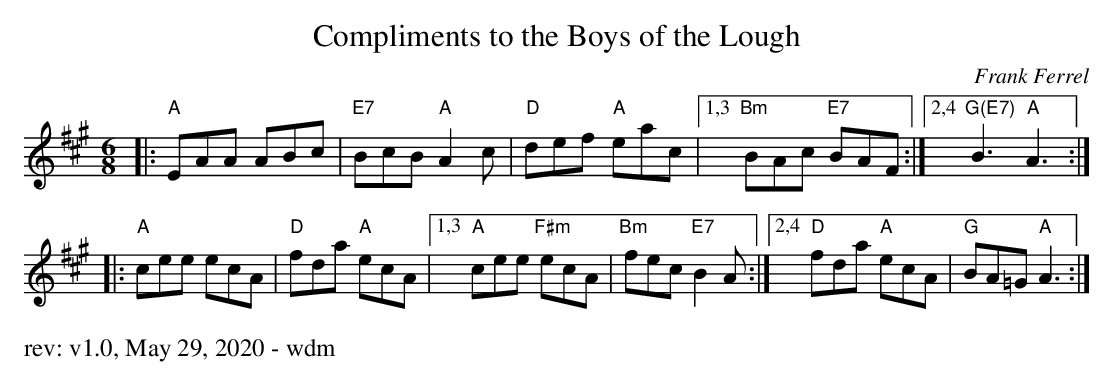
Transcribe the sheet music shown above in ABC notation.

X:1
T: Compliments to the Boys of the Lough
C: Frank Ferrel
M: 6/8
L: 1/8
K: A
|: "A"EAA ABc | "E7"BcB "A"A2c | "D"def "A"eac \
|1,3 "Bm"BAc  "E7"BAF :|2,4 "G(E7)"B3   "A"A3 :|
|: "A"cee ecA |  "D"fda "A"ecA |1,3  "A"cee "F#m"ecA  |    "Bm"fec   "E7"B2A \
:|2,4  "D"fda   "A"ecA  |     "G"BA=G   "A"A3  :|
